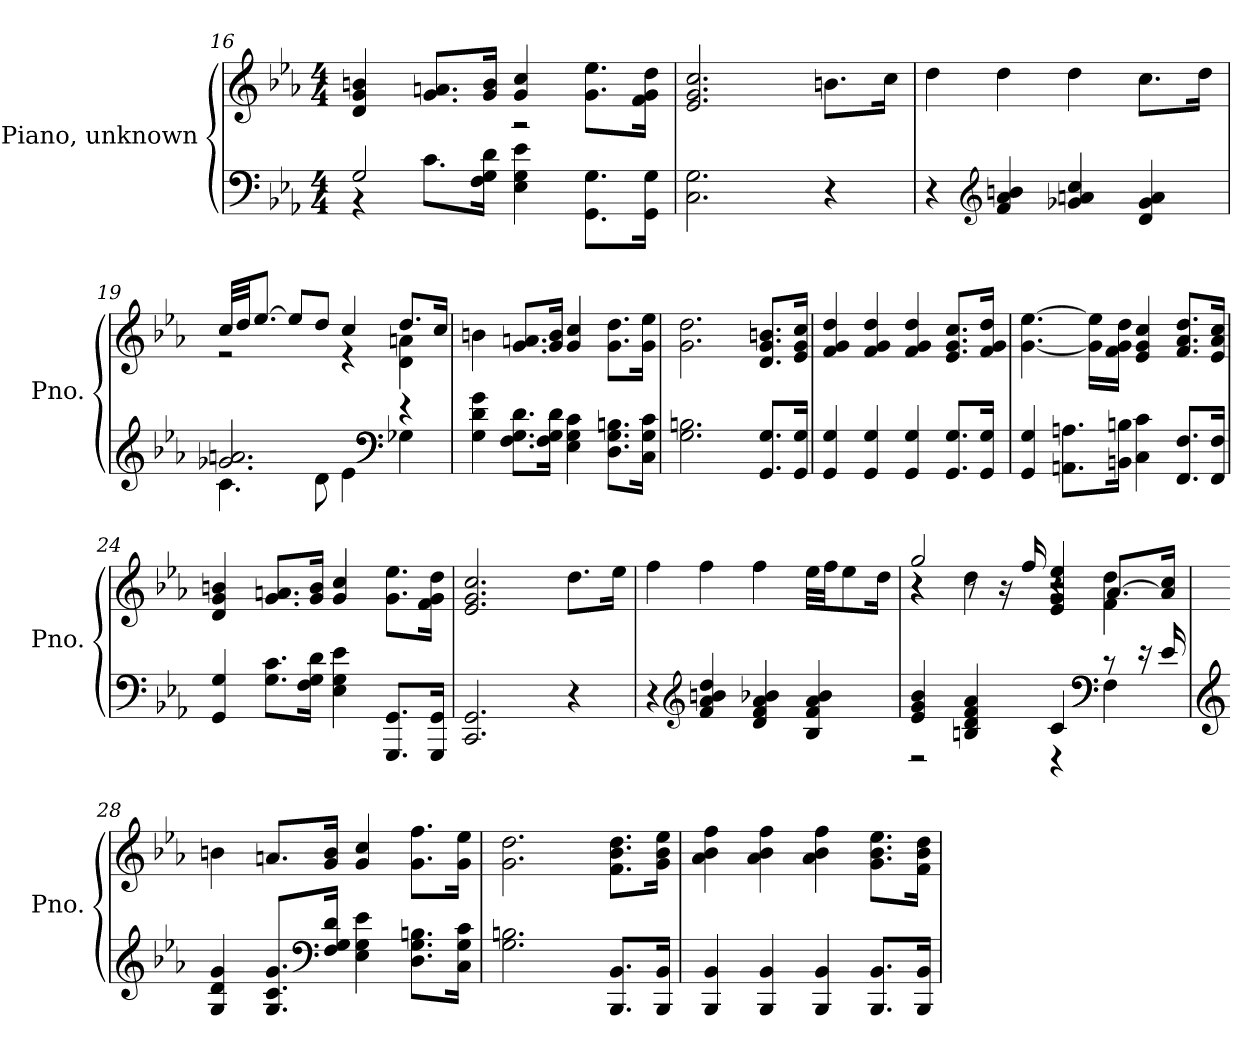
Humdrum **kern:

**kern	**kern
*part1	*part1
*staff2	*staff1
*I"Piano, unknown	*
*I'Pno.	*
!!LO:LB:g=z
*clefF4	*clefG2
*k[b-e-a-]	*k[b-e-a-]
*M4/4	*M4/4
=16	=16
*^	*
2G/	4r	4d/ 4g/ 4bn/
.	8.c\L	8.g/ 8.an/L
.	16F\ 16G\ 16d\Jk	16g/ 16b/Jk
2r	4E-\ 4G\ 4e-\	4g/ 4cc/
.	8.GG\ 8.G\L	8.g\ 8.ee-\L
.	16GG\ 16G\Jk	16f\ 16g\ 16dd\Jk
*v	*v	*
=17	=17
2.C\ 2.G\	2.e-/ 2.g/ 2.cc/
4r	8.bn\L
.	16cc\Jk
=18	=18
4r	4dd\
*clefG2	*
4f/ 4a-/ 4bn/	4dd\
4g-X/ 4an/ 4cc/	4dd\
4d/ 4g-/ 4a/	8.cc\L
.	16dd\Jk
=19	=19
*^	*^
2.g-X/ 2.an/	4.c\	32cc/LLL	2r
.	.	32dd/JJ	.
.	.	[8.ee-/J	.
.	.	8ee-/L]	.
.	8d\	8dd/J	.
.	4e-\	4cc/	4r
*clefF4	*	*	*
4r	4G-X\	8.dd/L	4d\ 4an\
.	.	16cc/Jk	.
*v	*v	*	*
*	*v	*v
!!LO:LB:g=z
=20	=20
4G\ 4d\ 4g\	4bn\
8.F\ 8.G\ 8.d\L	8.g/ 8.an/L
16F\ 16G\ 16d\Jk	16g/ 16b/Jk
4E-\ 4G\ 4c\	4g/ 4cc/
8.D\ 8.G\ 8.Bn\L	8.g\ 8.dd\L
16C\ 16G\ 16c\Jk	16g\ 16ee-\Jk
=21	=21
2.G\ 2.Bn\	2.g\ 2.dd\
8.GG/ 8.G/L	8.d/ 8.g/ 8.bn/L
16GG/ 16G/Jk	16e-/ 16g/ 16cc/Jk
=22	=22
4GG/ 4G/	4f/ 4g/ 4dd/
4GG/ 4G/	4f/ 4g/ 4dd/
4GG/ 4G/	4f/ 4g/ 4dd/
8.GG/ 8.G/L	8.e-/ 8.g/ 8.cc/L
16GG/ 16G/Jk	16f/ 16g/ 16dd/Jk
=23	=23
4GG/ 4G/	[4.g\ [4.ee-\
8.AAn\ 8.An\L	.
.	16g\] 16ee-\]LL
16BBn\ 16Bn\Jk	16f\ 16g\ 16dd\JJ
4C\ 4c\	4e-/ 4g/ 4cc/
8.FF/ 8.F/L	8.f/ 8.a-/ 8.dd/L
16FF/ 16F/Jk	16e-/ 16a-/ 16cc/Jk
!!LO:LB:g=z
=24	=24
4GG/ 4G/	4d/ 4g/ 4bn/
8.G\ 8.c\L	8.g/ 8.an/L
16F\ 16G\ 16d\Jk	16g/ 16b/Jk
4E-\ 4G\ 4e-\	4g/ 4cc/
8.GGG/ 8.GG/L	8.g\ 8.ee-\L
16GGG/ 16GG/Jk	16f\ 16g\ 16dd\Jk
=25	=25
2.CC/ 2.GG/	2.e-/ 2.g/ 2.cc/
4r	8.dd\L
.	16ee-\Jk
=26	=26
4r	4ff\
*clefG2	*
4f/ 4a-/ 4bn/ 4dd/	4ff\
4d/ 4f/ 4a-/ 4b-X/	4ff\
4B-/ 4f/ 4a-/ 4b-/	32ee-\LLL
.	32ff\JJ
.	8ee-\
.	16dd\Jk
=27	=27
*^	*^
*	*	*	*^
4e-/ 4g/ 4b-/	2r	2gg/	4r	4r
4Bn/ 4d/ 4f/ 4a-/	.	.	4dd\	8r
.	.	.	.	16r
.	.	.	.	16ff/
4c/	4r	2r	4r	4e-/ 4g/ 4ee-/
*clefF4	*	*	*	*
8r	4F\	.	4f\ 4dd\	[8.a-/L
16r	.	.	.	.
16e-/	.	.	.	16a-/] 16cc/Jk
*v	*v	*	*	*
*	*v	*v	*v
!!LO:PB:g=z
=28	=28
*clefG2	*
4G/ 4d/ 4g/	4bn\
8.G/ 8.c/ 8.g/L	8.an/L
*clefF4	*
16F/ 16G/ 16d/Jk	16g/ 16b/Jk
4E-\ 4G\ 4e-\	4g/ 4cc/
8.D\ 8.G\ 8.Bn\L	8.g\ 8.ff\L
16C\ 16G\ 16c\Jk	16g\ 16ee-\Jk
=29	=29
2.G\ 2.Bn\	2.g\ 2.dd\
8.BBB-/ 8.BB-/L	8.f\ 8.b-\ 8.dd\L
16BBB-/ 16BB-/Jk	16g\ 16b-\ 16ee-\Jk
=30	=30
4BBB-/ 4BB-/	4a-\ 4b-\ 4ff\
4BBB-/ 4BB-/	4a-\ 4b-\ 4ff\
4BBB-/ 4BB-/	4a-\ 4b-\ 4ff\
8.BBB-/ 8.BB-/L	8.g\ 8.b-\ 8.ee-\L
16BBB-/ 16BB-/Jk	16f\ 16b-\ 16dd\Jk
=	=
*-	*-
